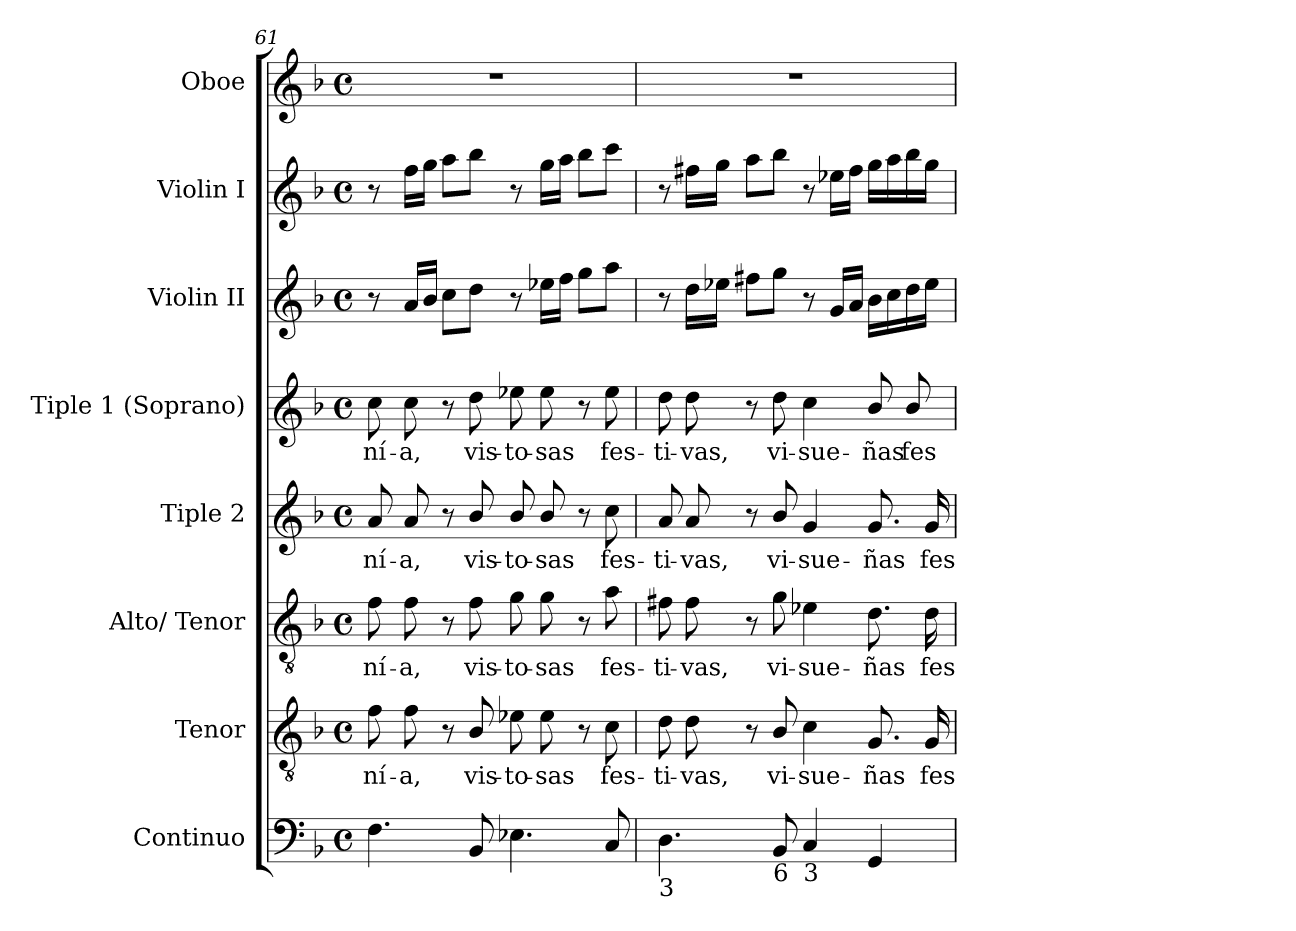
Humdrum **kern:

**kern	**kern	**text	**kern	**text	**kern	**text	**kern	**text	**kern	**kern	**kern
*part8	*part7	*part7	*part6	*part6	*part5	*part5	*part4	*part4	*part3	*part2	*part1
*staff8	*staff7	*staff7	*staff6	*staff6	*staff5	*staff5	*staff4	*staff4	*staff3	*staff2	*staff1
*I"Continuo	*I"Tenor	*	*I"Alto/ Tenor	*	*I"Tiple 2	*	*I"Tiple  1 (Soprano)	*	*I"Violin II	*I"Violin I	*I"Oboe
*I'Cont.	*I'T.	*	*I'A.	*	*	*	*I'S1.	*	*I'Vln. II	*I'Vln. I	*I'Ob.
!!LO:LB:g=z
*clefF4	*clefGv2	*	*clefGv2	*	*clefG2	*	*clefG2	*	*clefG2	*clefG2	*clefG2
*	*ITrd7c12	*	*ITrd7c12	*	*	*	*	*	*	*	*
*k[b-]	*k[b-]	*	*k[b-]	*	*k[b-]	*	*k[b-]	*	*k[b-]	*k[b-]	*k[b-]
*F:	*F:	*	*F:	*	*F:	*	*F:	*	*F:	*F:	*F:
*M4/4	*M4/4	*	*M4/4	*	*M4/4	*	*M4/4	*	*M4/4	*M4/4	*M4/4
*met(c)	*met(c)	*	*met(c)	*	*met(c)	*	*met(c)	*	*met(c)	*met(c)	*met(c)
=61	=61	=61	=61	=61	=61	=61	=61	=61	=61	=61	=61
!	!	!LO:LY:b:color=#000000	!	!	!	!	!	!	!	!	!
!	!	!	!	!LO:LY:b:color=#000000	!	!	!	!	!	!	!
!	!	!	!	!	!	!LO:LY:b:color=#000000	!	!	!	!	!
!	!	!	!	!	!	!	!	!LO:LY:b:color=#000000	!	!	!
4.Fi\	8Fi\	-ní-	8Fi\	-ní-	8ai/	-ní-	8cci\	-ní-	8r	8r	1r
!	!	!LO:LY:b:color=#000000	!	!	!	!	!	!	!	!	!
!	!	!	!	!LO:LY:b:color=#000000	!	!	!	!	!	!	!
!	!	!	!	!	!	!LO:LY:b:color=#000000	!	!	!	!	!
!	!	!	!	!	!	!	!	!LO:LY:b:color=#000000	!	!	!
.	8Fi\	-a,	8Fi\	-a,	8ai/	-a,	8cci\	-a,	16ai/LL	16ffi\LL	.
.	.	.	.	.	.	.	.	.	16b-i/JJ	16ggi\JJ	.
.	8r	.	8r	.	8r	.	8r	.	8cci\L	8aai\L	.
!	!	!LO:LY:b:color=#000000	!	!	!	!	!	!	!	!	!
!	!	!	!	!LO:LY:b:color=#000000	!	!	!	!	!	!	!
!	!	!	!	!	!	!LO:LY:b:color=#000000	!	!	!	!	!
!	!	!	!	!	!	!	!	!LO:LY:b:color=#000000	!	!	!
8BB-i/	8BB-i/	vis-	8Fi\	vis-	8b-i/	vis-	8ddi\	vis-	8ddi\J	8bb-i\J	.
!	!	!LO:LY:b:color=#000000	!	!	!	!	!	!	!	!	!
!	!	!	!	!LO:LY:b:color=#000000	!	!	!	!	!	!	!
!	!	!	!	!	!	!LO:LY:b:color=#000000	!	!	!	!	!
!	!	!	!	!	!	!	!	!LO:LY:b:color=#000000	!	!	!
4.E-Xi\	8E-Xi\	-to-	8Gi\	-to-	8b-i/	-to-	8ee-Xi\	-to-	8r	8r	.
!	!	!LO:LY:b:color=#000000	!	!	!	!	!	!	!	!	!
!	!	!	!	!LO:LY:b:color=#000000	!	!	!	!	!	!	!
!	!	!	!	!	!	!LO:LY:b:color=#000000	!	!	!	!	!
!	!	!	!	!	!	!	!	!LO:LY:b:color=#000000	!	!	!
.	8E-i\	-sas	8Gi\	-sas	8b-i/	-sas	8ee-i\	-sas	16ee-Xi\LL	16ggi\LL	.
.	.	.	.	.	.	.	.	.	16ffi\JJ	16aai\JJ	.
.	8r	.	8r	.	8r	.	8r	.	8ggi\L	8bb-i\L	.
!	!	!LO:LY:b:color=#000000	!	!	!	!	!	!	!	!	!
!	!	!	!	!LO:LY:b:color=#000000	!	!	!	!	!	!	!
!	!	!	!	!	!	!LO:LY:b:color=#000000	!	!	!	!	!
!	!	!	!	!	!	!	!	!LO:LY:b:color=#000000	!	!	!
8Ci/	8Ci\	fes-	8Ai\	fes-	8cci\	fes-	8ee-i\	fes-	8aai\J	8ccci\J	.
=62	=62	=62	=62	=62	=62	=62	=62	=62	=62	=62	=62
!	!	!LO:LY:b:color=#000000	!	!	!	!	!	!	!	!	!
!	!	!	!	!LO:LY:b:color=#000000	!	!	!	!	!	!	!
!	!	!	!	!	!	!LO:LY:b:color=#000000	!	!	!	!	!
!LO:TX:b:t=3	!	!	!	!	!	!	!	!	!	!	!
!	!	!	!	!	!	!	!	!LO:LY:b:color=#000000	!	!	!
4.Di\	8Di\	-ti-	8F#Xi\	-ti-	8ai/	-ti-	8ddi\	-ti-	8r	8r	1r
!	!	!LO:LY:b:color=#000000	!	!	!	!	!	!	!	!	!
!	!	!	!	!LO:LY:b:color=#000000	!	!	!	!	!	!	!
!	!	!	!	!	!	!LO:LY:b:color=#000000	!	!	!	!	!
!	!	!	!	!	!	!	!	!LO:LY:b:color=#000000	!	!	!
.	8Di\	-vas,	8F#i\	-vas,	8ai/	-vas,	8ddi\	-vas,	16ddi\LL	16ff#Xi\LL	.
.	.	.	.	.	.	.	.	.	16ee-Xi\JJ	16ggi\JJ	.
.	8r	.	8r	.	8r	.	8r	.	8ff#Xi\L	8aai\L	.
!	!	!LO:LY:b:color=#000000	!	!	!	!	!	!	!	!	!
!	!	!	!	!LO:LY:b:color=#000000	!	!	!	!	!	!	!
!	!	!	!	!	!	!LO:LY:b:color=#000000	!	!	!	!	!
!LO:TX:b:t=6	!	!	!	!	!	!	!	!	!	!	!
!	!	!	!	!	!	!	!	!LO:LY:b:color=#000000	!	!	!
8BB-i/	8BB-i/	vi-	8Gi\	vi-	8b-i/	vi-	8ddi\	vi-	8ggi\J	8bb-i\J	.
!	!	!LO:LY:b:color=#000000	!	!	!	!	!	!	!	!	!
!	!	!	!	!LO:LY:b:color=#000000	!	!	!	!	!	!	!
!	!	!	!	!	!	!LO:LY:b:color=#000000	!	!	!	!	!
!LO:TX:b:t=3	!	!	!	!	!	!	!	!	!	!	!
!	!	!	!	!	!	!	!	!LO:LY:b:color=#000000	!	!	!
4Ci/	4Ci\	-sue-	4E-Xi\	-sue-	4gi/	-sue-	4cci\	-sue-	8r	8r	.
.	.	.	.	.	.	.	.	.	16gi/LL	16ee-Xi\LL	.
.	.	.	.	.	.	.	.	.	16ai/JJ	16ff#i\JJ	.
!	!	!LO:LY:b:color=#000000	!	!	!	!	!	!	!	!	!
!	!	!	!	!LO:LY:b:color=#000000	!	!	!	!	!	!	!
!	!	!	!	!	!	!LO:LY:b:color=#000000	!	!	!	!	!
!	!	!	!	!	!	!	!	!LO:LY:b:color=#000000	!	!	!
4GGi/	8.GGi/	-ñas	8.Di\	-ñas	8.gi/	-ñas	8b-i/	-ñas	16b-i\LL	16ggi\LL	.
.	.	.	.	.	.	.	.	.	16cci\	16aai\	.
!	!	!	!	!	!	!	!	!LO:LY:b:color=#000000	!	!	!
.	.	.	.	.	.	.	8b-i/	fes-	16ddi\	16bb-i\	.
!	!	!LO:LY:b:color=#000000	!	!	!	!	!	!	!	!	!
!	!	!	!	!LO:LY:b:color=#000000	!	!	!	!	!	!	!
!	!	!	!	!	!	!LO:LY:b:color=#000000	!	!	!	!	!
.	16GGi/	fes-	16Di\	fes-	16gi/	fes-	.	.	16ee-i\JJ	16ggi\JJ	.
=	=	=	=	=	=	=	=	=	=	=	=
*-	*-	*-	*-	*-	*-	*-	*-	*-	*-	*-	*-
